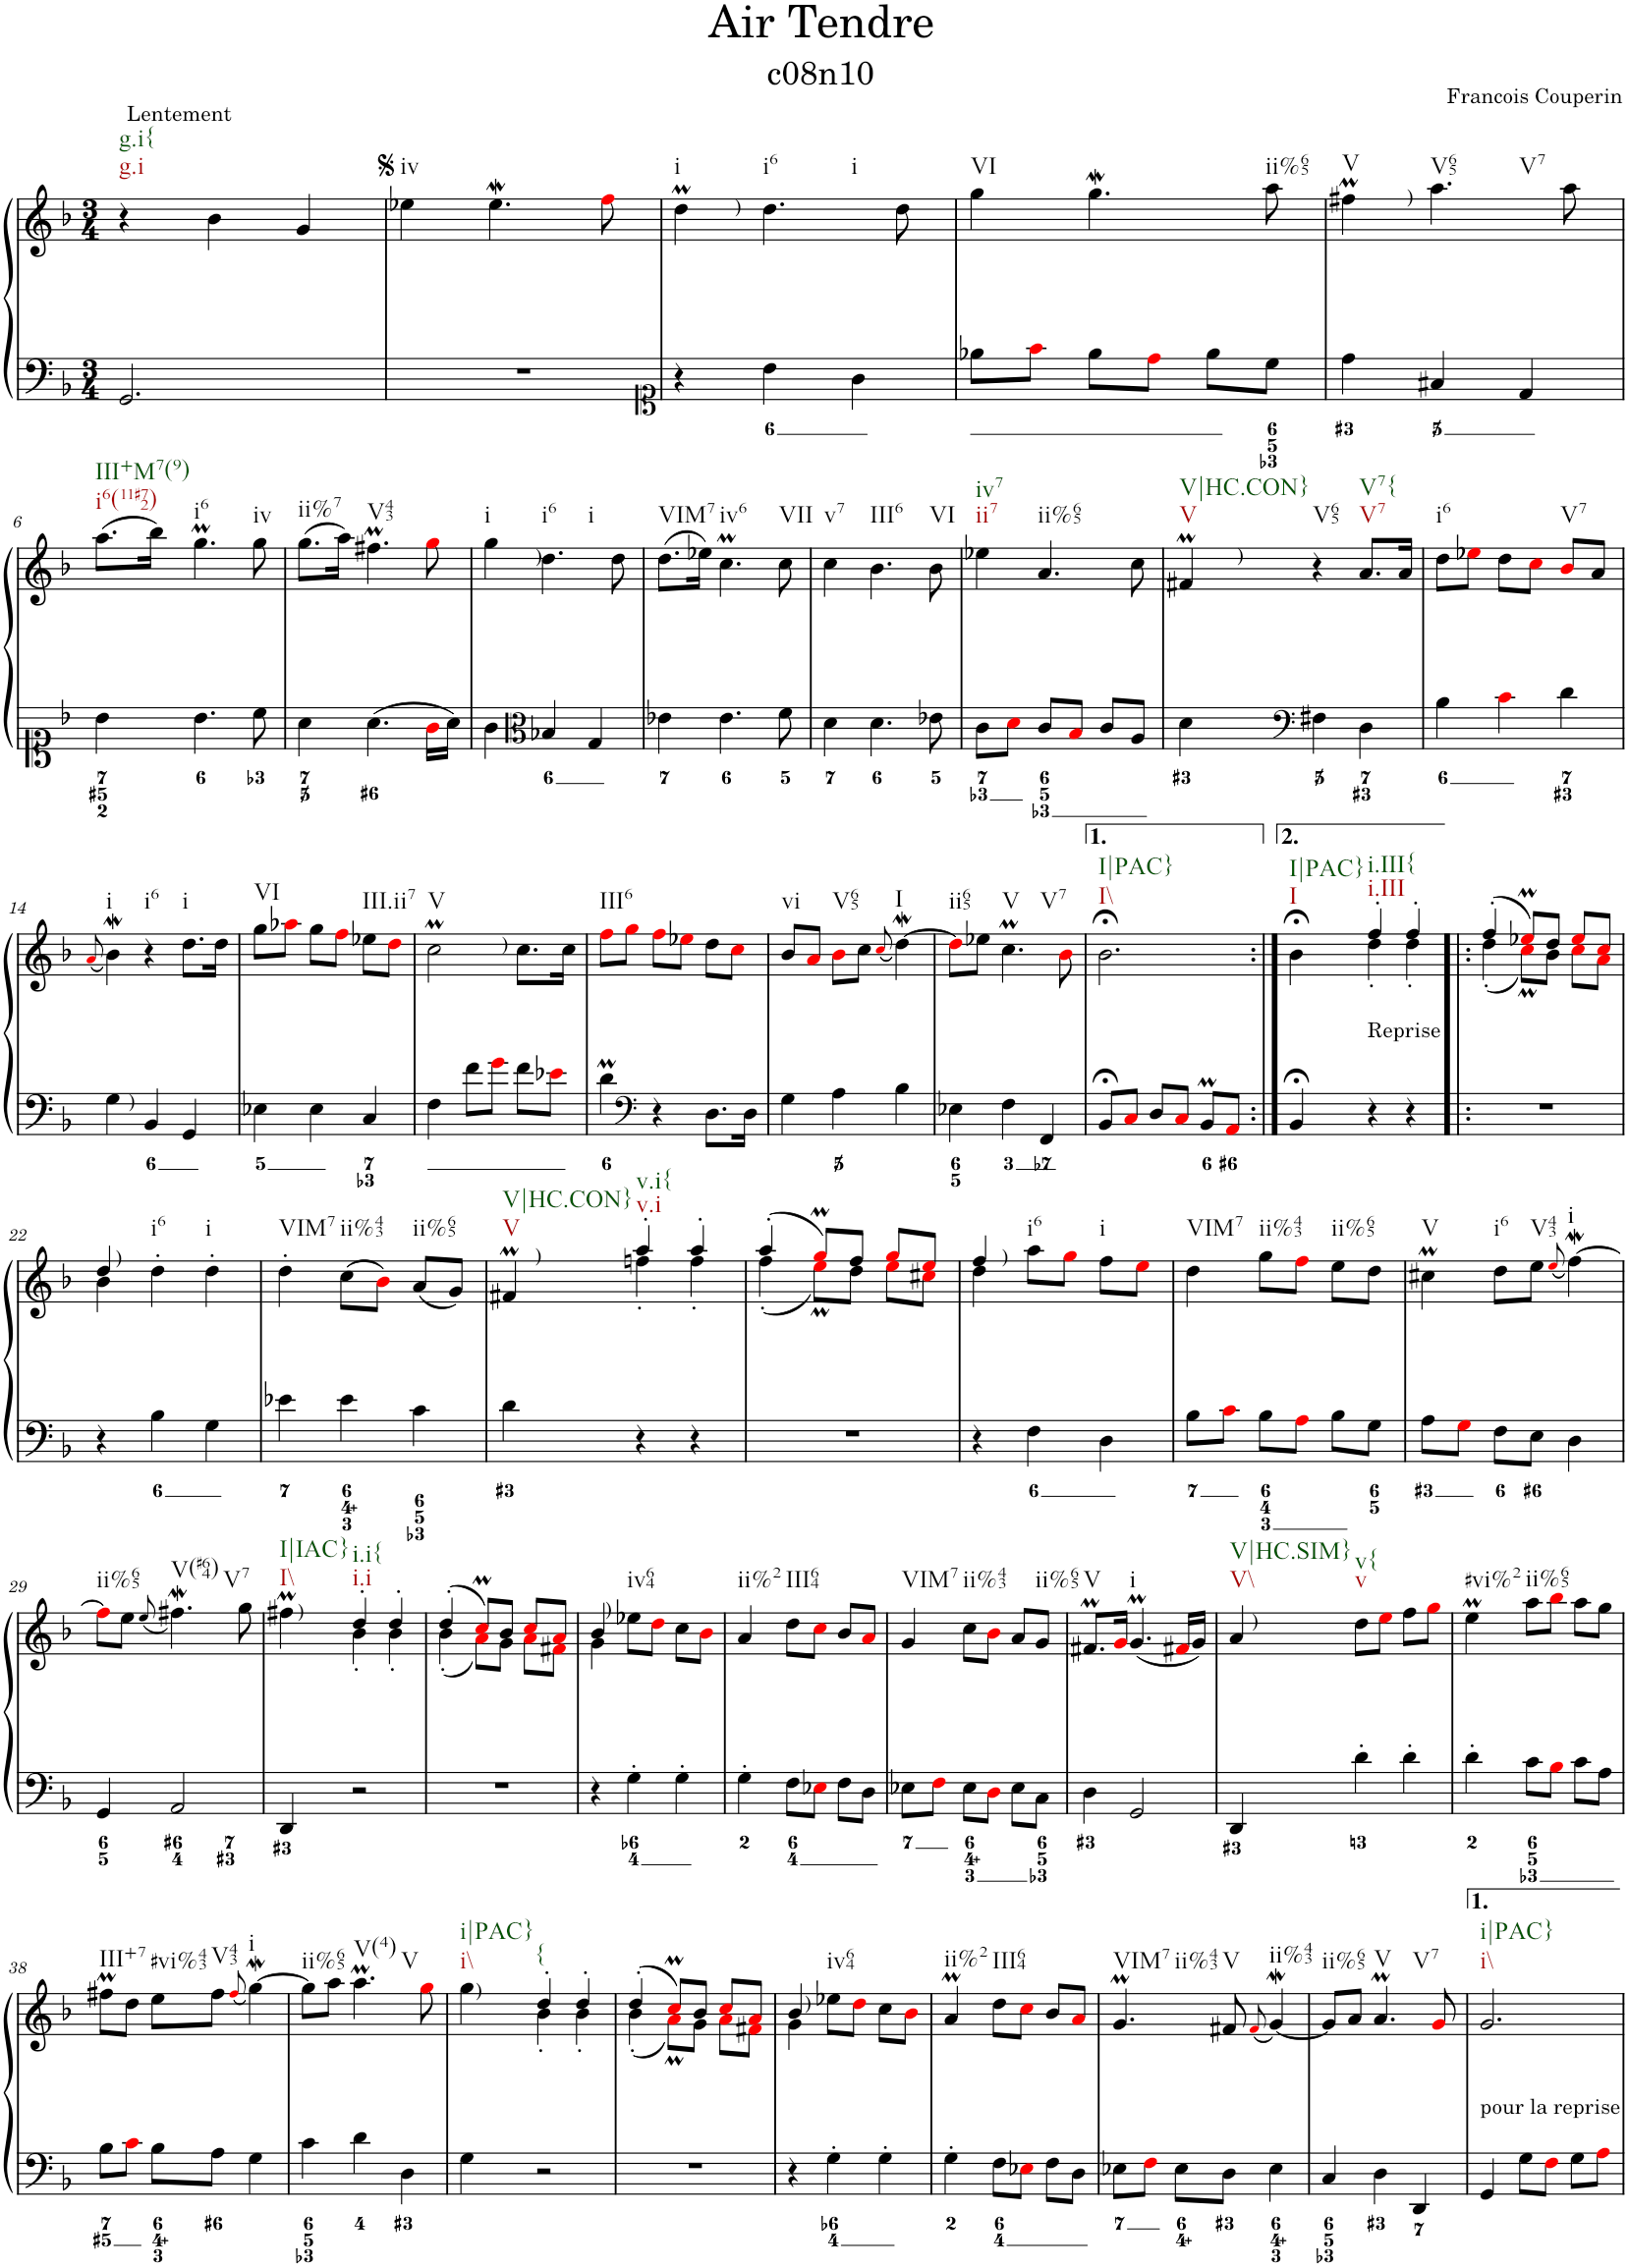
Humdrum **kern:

**kern	**kern
*part1	*part1
*staff2	*staff1
*I"Piano	*
*I'Pno.	*
*clefF4	*clefG2
*k[b-]	*k[b-]
*M3/4	*M3/4
=1	=1
!	!LO:TX:a:t=Lentement
!	!LO:TX:b:t=g.i
!	!LO:TX:b:t=g.i{
2.GG/	4r
.	4b-\
.	4g/
=2	=2
!	!LO:TX:b:t=iv
2.r	4ee-X\
.	4.ee-w\
.	8ffi\
=3	=3
*clefC1	*
!	!LO:TX:a:t=)
!	!LO:TX:b:t=i
4r	4ddM\
!	!LO:TX:b:t=i6
!	!LO:TX:b:t=i
4b-\	4.dd\
4g\	.
.	8dd\
=4	=4
!	!LO:TX:b:t=VI
8ee-X\L	4gg\
8ffi\J	.
8ee-\L	4.ggW\
8ddi\J	.
8ee-\L	.
!	!LO:TX:b:t=ii%65
8cc\J	8aa\
=5	=5
!	!LO:TX:a:t=)
!	!LO:TX:b:t=V
4dd\	4ff#Xm\
!	!LO:TX:b:t=V65
!	!LO:TX:b:t=V7
4f#X/	4.aa\
4d/	.
.	8aa\
!!LO:LB:g=z
=6	=6
!	!LO:TX:b:t=i6(11#72)
!	!LO:TX:b:t=III+M7(9)
4b-\	(8.aa\L
.	16bb-\Jk)
!	!LO:TX:b:t=i6
4.b-\	4.ggM\
!	!LO:TX:b:t=iv
8cc\	8gg\
=7	=7
!	!LO:TX:b:t=ii%7
4a\	(8.gg\L
.	16aa\Jk)
!	!LO:TX:b:t=V43
4.a\	4.ff#Xm\
16gi\LL	8ggi\
16a\JJ	.
=8	=8
!	!LO:TX:a:t=)
!	!LO:TX:b:t=i
4g\	4gg\
*clefC3	*
!	!LO:TX:b:t=i6
!	!LO:TX:b:t=i
4B-X/	4.dd\
4G/	.
.	8dd\
=9	=9
!	!LO:TX:b:t=VIM7
4e-X\	(8.dd\L
.	16ee-X\Jk)
!	!LO:TX:b:t=iv6
4.e-\	4.ccM\
!	!LO:TX:b:t=VII
8f\	8cc\
=10	=10
!	!LO:TX:b:t=v7
4d\	4cc\
!	!LO:TX:b:t=III6
4.d\	4.b-\
!	!LO:TX:b:t=VI
8e-X\	8b-\
=11	=11
!	!LO:TX:b:t=ii7
!	!LO:TX:b:t=iv7
8c\L	4ee-X\
8di\J	.
!	!LO:TX:b:t=ii%65
8c/L	4.a/
8B-i/J	.
8c/L	.
8A/J	8cc\
=12	=12
!	!LO:TX:a:t=)
!	!LO:TX:b:t=V
!	!LO:TX:b:t=V|HC.CON}
4d\	4f#Xm/
*clefF4	*
!	!LO:TX:b:t=V65
4F#X\	4r
!	!LO:TX:b:t=V7
!	!LO:TX:b:t=V7{
4D\	8.a/L
.	16a/Jk
=13	=13
!	!LO:TX:b:t=i6
4B-\	8dd\L
.	8ee-Xi\J
4ci\	8dd\L
.	8cci\J
!	!LO:TX:b:t=V7
4d\	8b-i/L
.	8a/J
!!LO:LB:g=z
=14	=14
.	(8qai/
!	!LO:TX:b:t=i
!LO:TX:a:t=)	!
4G\	4b-w\)
!	!LO:TX:b:t=i6
4BB-/	4r
!	!LO:TX:b:t=i
4GG/	8.dd\L
.	16dd\Jk
=15	=15
!	!LO:TX:b:t=VI
4E-X\	8gg\L
.	8aa-Xi\J
4E-\	8gg\L
.	8ffi\J
!	!LO:TX:b:t=III.ii7
4C/	8ee-X\L
.	8ddi\J
=16	=16
!	!LO:TX:a:t=)
!	!LO:TX:b:t=V
4F\	2ccM\
8f\L	.
8gi\J	.
8f\L	8.cc\L
8e-Xi\J	.
.	16cc\Jk
=17	=17
!	!LO:TX:b:t=III6
4dM\	8ffi\L
.	8ggi\J
*clefF4	*
4r	8ffi\L
.	8ee-Xi\J
8.D\L	8dd\L
.	8cci\J
16D\Jk	.
=18	=18
!	!LO:TX:b:t=vi
4G\	8b-/L
.	8ai/J
!	!LO:TX:b:t=V65
4A\	8b-i\L
.	8cc\J
.	(8qcci/
!	!LO:TX:b:t=I
4B-\	[4ddW\)
=19	=19
!	!LO:TX:b:t=ii65
4E-X\	8ddi\L]
.	8ee-X\J
!	!LO:TX:b:t=V
!	!LO:TX:b:t=V7
4F\	4.ccM\
4FF/	.
.	8b-i\
=20	=20
!	!LO:TX:b:t=I\\
!	!LO:TX:b:t=I|PAC}
8BB-;</L	2.b-;<\
8Ci/J	.
8D/L	.
8Ci/J	.
8BB-M/L	.
8AAi/J	.
=20X1:|!	=20X1:|!
*	*^
!	!LO:TX:b:t=I	!
!	!LO:TX:b:t=I|PAC}	!
4BB-;</	4b-;<\	4ryy
!	!LO:TX:b:t=i.III	!
!	!LO:TX:b:t=i.III{	!
!LO:TX:a:t=Reprise	!	!
4r	4ff'/	4dd'\
4r	4ff'/	4dd'\
=21!|:	=21!|:	=21!|:
2.r	(4ff'/	(4dd'\
.	8ee-XMi/L)	8ccMi\L)
.	8dd/J	8b-\J
.	8ee-i/L	8cci\L
.	8cci/J	8ai\J
!!LO:LB:g=z	!!
=22	=22	=22
!	!LO:TX:a:t=)	!
4r	4dd/	4b-\
!	!LO:TX:b:t=i6	!
4B-\	4dd'\	2ryy
!	!LO:TX:b:t=i	!
4G\	4dd'\	.
*	*v	*v
=23	=23
!	!LO:TX:b:t=VIM7
4e-X\	4dd'\
!	!LO:TX:b:t=ii%43
4e-\	(8cc\L
.	8b-i\J)
!	!LO:TX:b:t=ii%65
4c\	(8a/L
.	8g/J)
=24	=24
*	*^
!	!LO:TX:a:t=)	!
!	!LO:TX:b:t=V	!
!	!LO:TX:b:t=V|HC.CON}	!
4d\	4f#Xm/	4ryy
!	!LO:TX:b:t=v.i	!
!	!LO:TX:b:t=v.i{	!
4r	4aa'/	4ffn'\
4r	4aa'/	4ff'\
=25	=25	=25
2.r	(4aa'/	(4ff'\
.	8ggMi/L)	8eemi\L)
.	8ff/J	8dd\J
.	8ggi/L	8eei\L
.	8eei/J	8cc#Xi\J
=26	=26	=26
!	!LO:TX:a:t=)	!
4r	4ff/	4dd\
!	!LO:TX:b:t=i6	!
4F\	8aa\L	2ryy
.	8ggi\J	.
!	!LO:TX:b:t=i	!
4D\	8ff\L	.
.	8eei\J	.
*	*v	*v
=27	=27
!	!LO:TX:b:t=VIM7
8B-\L	4dd\
8ci\J	.
!	!LO:TX:b:t=ii%43
8B-\L	8gg\L
8Ai\J	8ffi\J
!	!LO:TX:b:t=ii%65
8B-\L	8ee\L
8G\J	8dd\J
=28	=28
!	!LO:TX:b:t=V
8A\L	4cc#Xm\
8Gi\J	.
!	!LO:TX:b:t=i6
8F\L	8dd\L
!	!LO:TX:b:t=V43
8E\J	8ee\J
.	(8qeei/
!	!LO:TX:b:t=i
4D\	[4ffw\)
!!LO:LB:g=z
=29	=29
!	!LO:TX:b:t=ii%65
4GG/	8ffi\L]
.	8ee\J
.	(8qee/
!	!LO:TX:b:t=V(#64)
!	!LO:TX:b:t=V7
2AA/	4.ff#XW\)
.	8gg\
=30	=30
*	*^
!	!LO:TX:a:t=)	!
!	!LO:TX:b:t=I\\	!
!	!LO:TX:b:t=I|IAC}	!
4DD/	4ff#Xm\	4ryy
!	!LO:TX:b:t=i.i	!
!	!LO:TX:b:t=i.i{	!
2r	4dd'/	4b-'\
.	4dd'/	4b-'\
=31	=31	=31
2.r	(4dd'/	(4b-'\
.	8ccMi/L)	8ai\L)
.	8b-/J	8g\J
.	8cci/L	8ai\L
.	8ai/J	8f#Xi\J
=32	=32	=32
!	!LO:TX:a:t=)	!
4r	4b-/	4g\
!	!LO:TX:b:t=iv64	!
4G'\	8ee-X\L	2ryy
.	8ddi\J	.
4G'\	8cc\L	.
.	8b-i\J	.
*	*v	*v
=33	=33
!	!LO:TX:b:t=ii%2
4G'\	4a/
!	!LO:TX:b:t=III64
8F\L	8dd\L
8E-Xi\J	8cci\J
8F\L	8b-/L
8D\J	8ai/J
=34	=34
!	!LO:TX:b:t=VIM7
8E-X\L	4g/
8Fi\J	.
!	!LO:TX:b:t=ii%43
8E-\L	8cc\L
8Di\J	8b-i\J
8E-\L	8a/L
!	!LO:TX:b:t=ii%65
8C\J	8g/J
=35	=35
!	!LO:TX:b:t=V
4D\	8.f#Xm/L
.	16gi/Jk
!	!LO:TX:b:t=i
2GG/	(4.gM/
.	16f#Xi/LL
.	16g/JJ)
=36	=36
!	!LO:TX:a:t=)
!	!LO:TX:b:t=V\\
!	!LO:TX:b:t=V|HC.SIM}
4DD/	4a/
!	!LO:TX:b:t=v
!	!LO:TX:b:t=v{
4d'\	8dd\L
.	8eei\J
4d'\	8ff\L
.	8ggi\J
=37	=37
!	!LO:TX:b:t=#vi%2
4d'\	4eem\
!	!LO:TX:b:t=ii%65
8c\L	8aa\L
8B-i\J	8bb-i\J
8c\L	8aa\L
8A\J	8gg\J
!!LO:LB:g=z
=38	=38
!	!LO:TX:b:t=III+7
8B-\L	8ff#Xm\L
8ci\J	8dd\J
!	!LO:TX:b:t=#vi%43
8B-\L	8ee\L
!	!LO:TX:b:t=V43
8A\J	8ff#\J
.	(8qff#i/
!	!LO:TX:b:t=i
4G\	[4ggW\)
=39	=39
!	!LO:TX:b:t=ii%65
4c\	8gg\L]
.	8aa\J
!	!LO:TX:b:t=V(4)
!	!LO:TX:b:t=V
4d\	4.aam\
4D\	.
.	8ggi\
=40	=40
*	*^
!	!LO:TX:a:t=)	!
!	!LO:TX:b:t=i\\	!
!	!LO:TX:b:t=i|PAC}	!
4G\	4gg\	4ryy
!	!LO:TX:b:t={	!
2r	4dd'/	4b-'\
.	4dd'/	4b-'\
=41	=41	=41
2.r	(4dd'/	(4b-'\
.	8ccMi/L)	8ami\L)
.	8b-/J	8g\J
.	8cci/L	8ai\L
.	8ai/J	8f#Xi\J
=42	=42	=42
!	!LO:TX:a:t=)	!
4r	4b-/	4g\
!	!LO:TX:b:t=iv64	!
4G'\	8ee-X\L	2ryy
.	8ddi\J	.
4G'\	8cc\L	.
.	8b-i\J	.
*	*v	*v
=43	=43
!	!LO:TX:b:t=ii%2
4G'\	4am/
!	!LO:TX:b:t=III64
8F\L	8dd\L
8E-Xi\J	8cci\J
8F\L	8b-/L
8D\J	8ai/J
=44	=44
!	!LO:TX:b:t=VIM7
!	!LO:TX:b:t=ii%43
8E-X\L	4.gM/
8Fi\J	.
8E-\L	.
!	!LO:TX:b:t=V
8D\J	8f#X/
.	(8qf#i/
!	!LO:TX:b:t=ii%43
4E-\	[4gW/)
=45	=45
!	!LO:TX:b:t=ii%65
4C/	8g/L]
.	8a/J
!	!LO:TX:b:t=V
!	!LO:TX:b:t=V7
4D\	4.am/
4DD/	.
.	8gi/
=46	=46
!	!LO:TX:b:t=i\\
!	!LO:TX:b:t=i|PAC}
!LO:TX:a:t=pour la reprise	!
4GG/	2.g/
8G\L	.
8Fi\J	.
8G\L	.
8Ai\J	.
=	=
*-	*-
